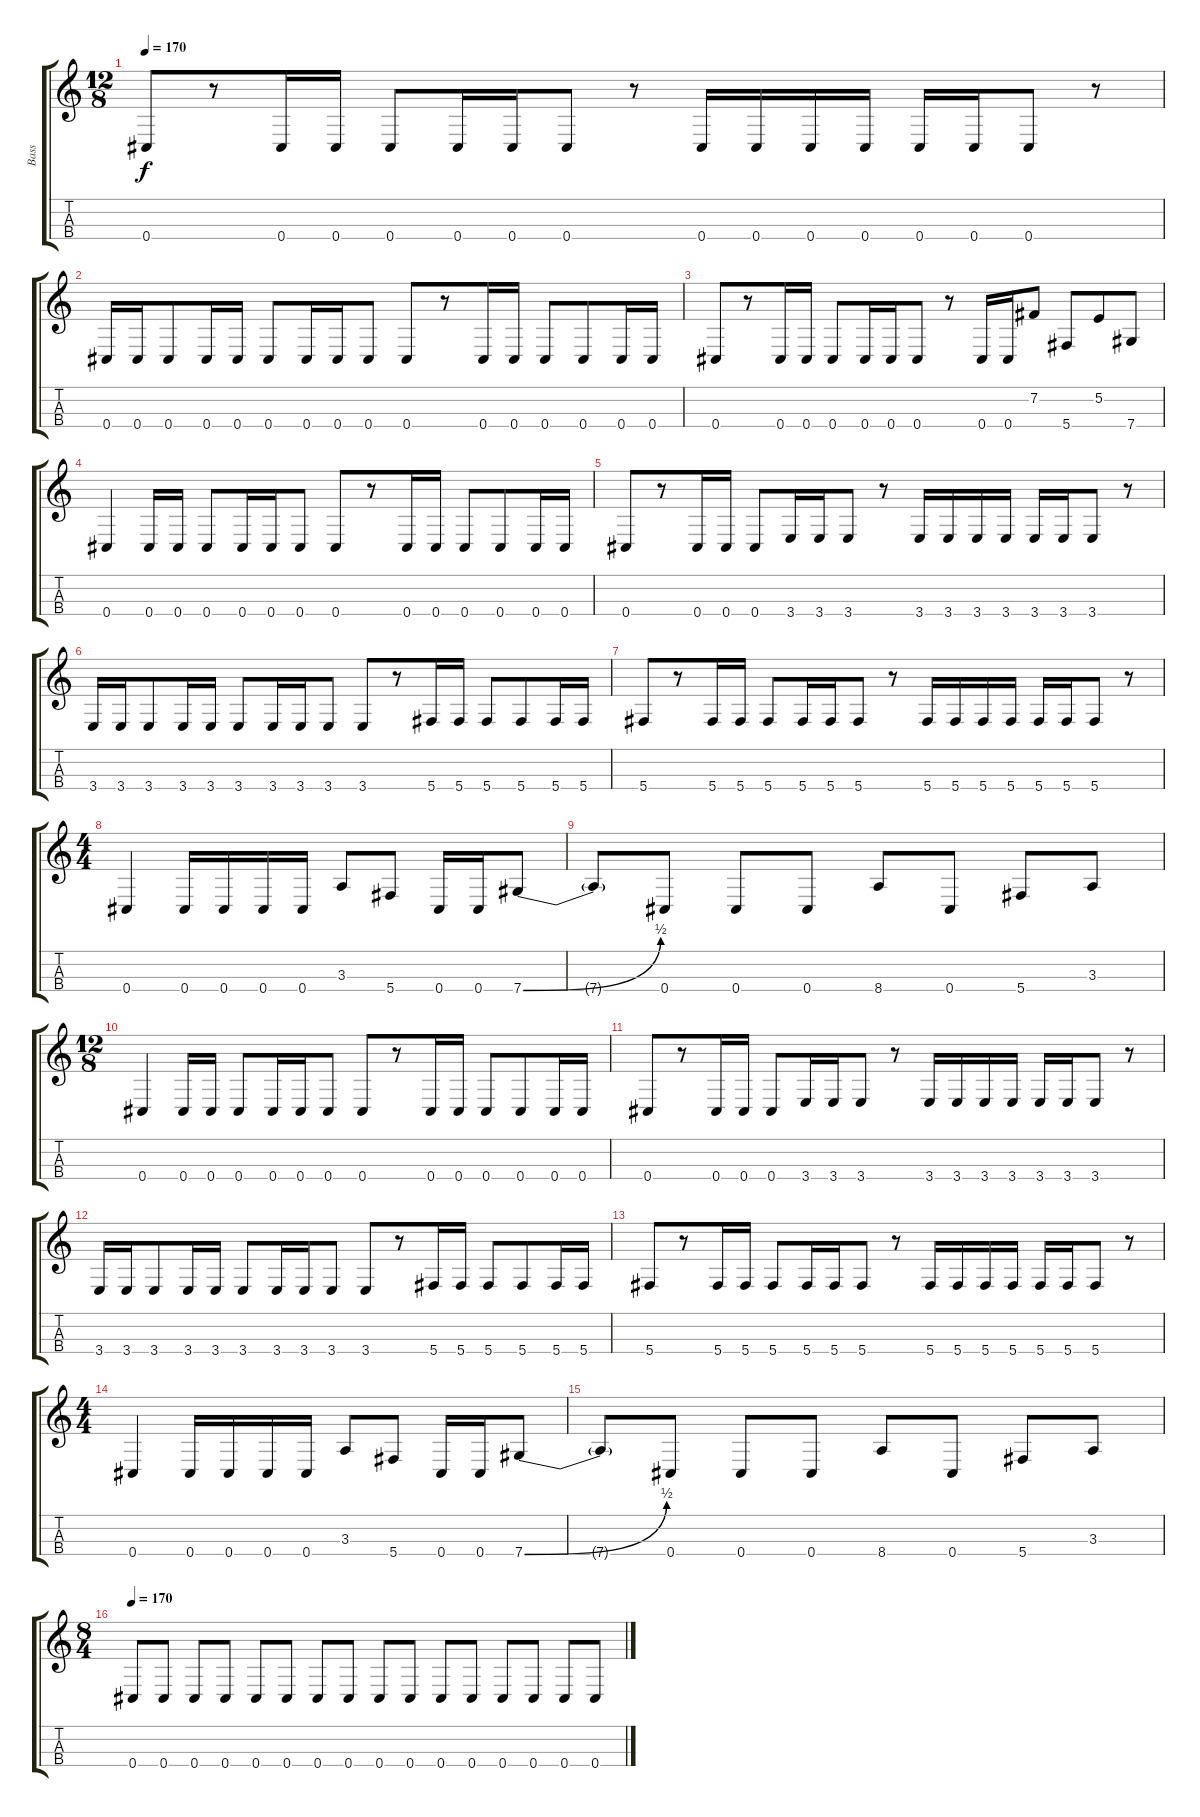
\track ("Bass" "Bass") {instrument electricbasspick}
\staff {score tabs}
\tuning (E3 B2 Gb2 Db2) {hide}
\ts (12 8)
\tempo 170
\clef g2
\ks c
0.4.8{dy f} r.8 0.4.16 0.4.16 0.4.8 0.4.16 0.4.16 0.4.8 r.8 0.4.16 0.4.16 0.4.16 0.4.16 0.4.16 0.4.16 0.4.8 r.8 |
0.4.16 0.4.16 0.4.8 0.4.16 0.4.16 0.4.8 0.4.16 0.4.16 0.4.8 0.4.8 r.8 0.4.16 0.4.16 0.4.8 0.4.8 0.4.16 0.4.16 |
0.4.8 r.8 0.4.16 0.4.16 0.4.8 0.4.16 0.4.16 0.4.8 r.8 0.4.16 0.4.16 7.2.8 5.4.8 5.2.8 7.4.8 |
0.4.4 0.4.16 0.4.16 0.4.8 0.4.16 0.4.16 0.4.8 0.4.8 r.8 0.4.16 0.4.16 0.4.8 0.4.8 0.4.16 0.4.16 |
0.4.8 r.8 0.4.16 0.4.16 0.4.8 3.4.16 3.4.16 3.4.8 r.8 3.4.16 3.4.16 3.4.16 3.4.16 3.4.16 3.4.16 3.4.8 r.8 |
3.4.16 3.4.16 3.4.8 3.4.16 3.4.16 3.4.8 3.4.16 3.4.16 3.4.8 3.4.8 r.8 5.4.16 5.4.16 5.4.8 5.4.8 5.4.16 5.4.16 |
5.4.8 r.8 5.4.16 5.4.16 5.4.8 5.4.16 5.4.16 5.4.8 r.8 5.4.16 5.4.16 5.4.16 5.4.16 5.4.16 5.4.16 5.4.8 r.8 |
\ts (4 4)
0.4.4 0.4.16 0.4.16 0.4.16 0.4.16 3.3.8 5.4.8 0.4.16 0.4.16 7.4{be (bend 0 0 60 2)}.8 |
7.4{t}.8 0.4.8 0.4.8 0.4.8 8.4.8 0.4.8 5.4.8 3.3.8 |
\ts (12 8)
0.4.4 0.4.16 0.4.16 0.4.8 0.4.16 0.4.16 0.4.8 0.4.8 r.8 0.4.16 0.4.16 0.4.8 0.4.8 0.4.16 0.4.16 |
0.4.8 r.8 0.4.16 0.4.16 0.4.8 3.4.16 3.4.16 3.4.8 r.8 3.4.16 3.4.16 3.4.16 3.4.16 3.4.16 3.4.16 3.4.8 r.8 |
3.4.16 3.4.16 3.4.8 3.4.16 3.4.16 3.4.8 3.4.16 3.4.16 3.4.8 3.4.8 r.8 5.4.16 5.4.16 5.4.8 5.4.8 5.4.16 5.4.16 |
5.4.8 r.8 5.4.16 5.4.16 5.4.8 5.4.16 5.4.16 5.4.8 r.8 5.4.16 5.4.16 5.4.16 5.4.16 5.4.16 5.4.16 5.4.8 r.8 |
\ts (4 4)
0.4.4 0.4.16 0.4.16 0.4.16 0.4.16 3.3.8 5.4.8 0.4.16 0.4.16 7.4{be (bend 0 0 60 2)}.8 |
7.4{t}.8 0.4.8 0.4.8 0.4.8 8.4.8 0.4.8 5.4.8 3.3.8 |
\ts (8 4)
\tempo 170
0.4.8 0.4.8 0.4.8 0.4.8 0.4.8 0.4.8 0.4.8 0.4.8 0.4.8 0.4.8 0.4.8 0.4.8 0.4.8 0.4.8 0.4.8 0.4.8
